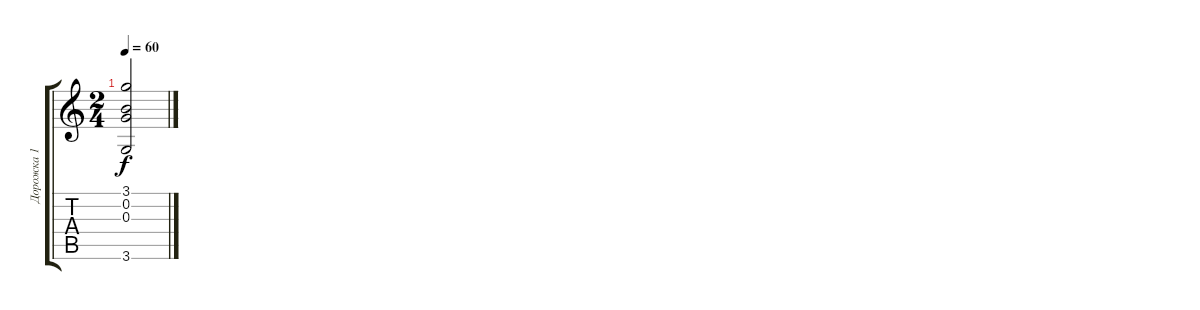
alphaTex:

\track ("Дорожка 1" "Дорожка 1") {instrument acousticguitarnylon}
\staff {score tabs}
\tuning (E4 B3 G3 D3 A2 E2) {hide}
\ts (2 4)
\tempo 60
\clef g2
\ks aminor
(3.1 0.2 0.3 3.6).2{dy f}
